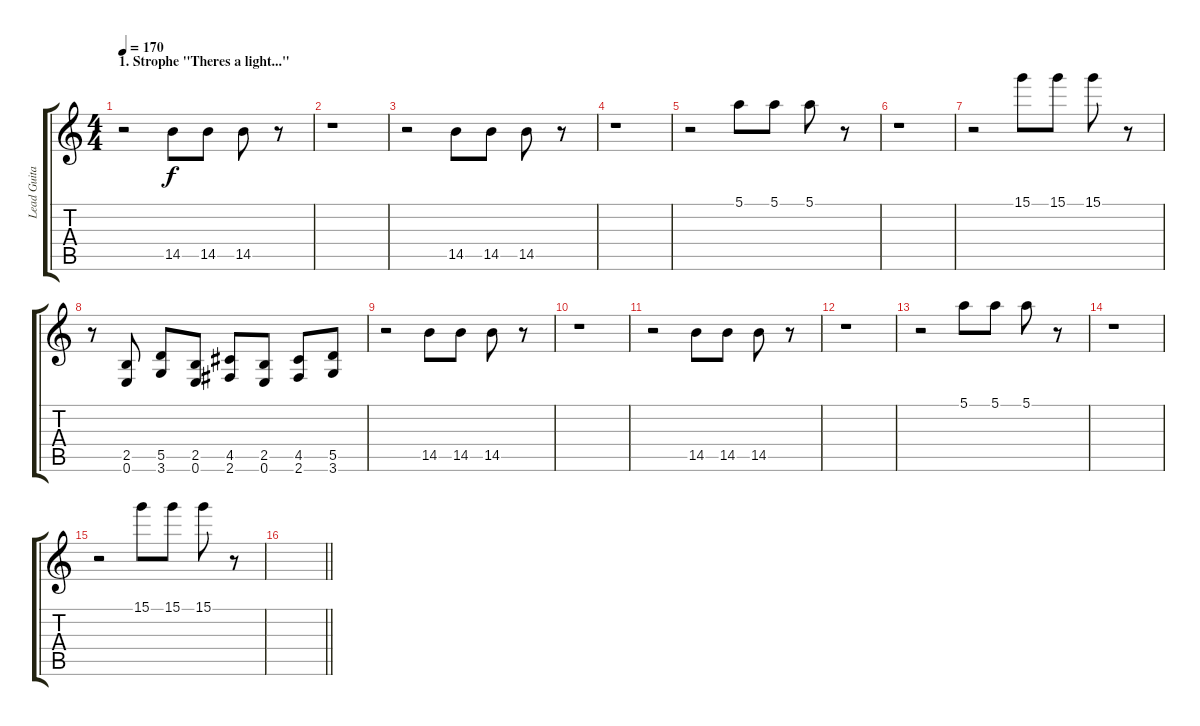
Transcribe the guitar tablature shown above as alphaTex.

\track ("Lead Guitar" "Lead Guita") {instrument distortionguitar}
\staff {score tabs}
\tuning (E4 B3 G3 D3 A2 E2) {hide}
\ts (4 4)
\section ("" "1. Strophe \"Theres a light...\"")
\tempo 170
\clef g2
\ks c
r.2{dy f} 14.5.8 14.5.8 14.5.8 r.8 |
r.1 |
r.2 14.5.8 14.5.8 14.5.8 r.8 |
r.1 |
r.2 5.1.8 5.1.8 5.1.8 r.8 |
r.1 |
r.2 15.1.8 15.1.8 15.1.8 r.8 |
r.8 (2.5 0.6).8 (5.5 3.6).8 (2.5 0.6).8 (4.5 2.6).8 (2.5 0.6).8 (4.5 2.6).8 (5.5 3.6).8 |
r.2 14.5.8 14.5.8 14.5.8 r.8 |
r.1 |
r.2 14.5.8 14.5.8 14.5.8 r.8 |
r.1 |
r.2 5.1.8 5.1.8 5.1.8 r.8 |
r.1 |
r.2 15.1.8 15.1.8 15.1.8 r.8 |
\barLineRight lightlight
